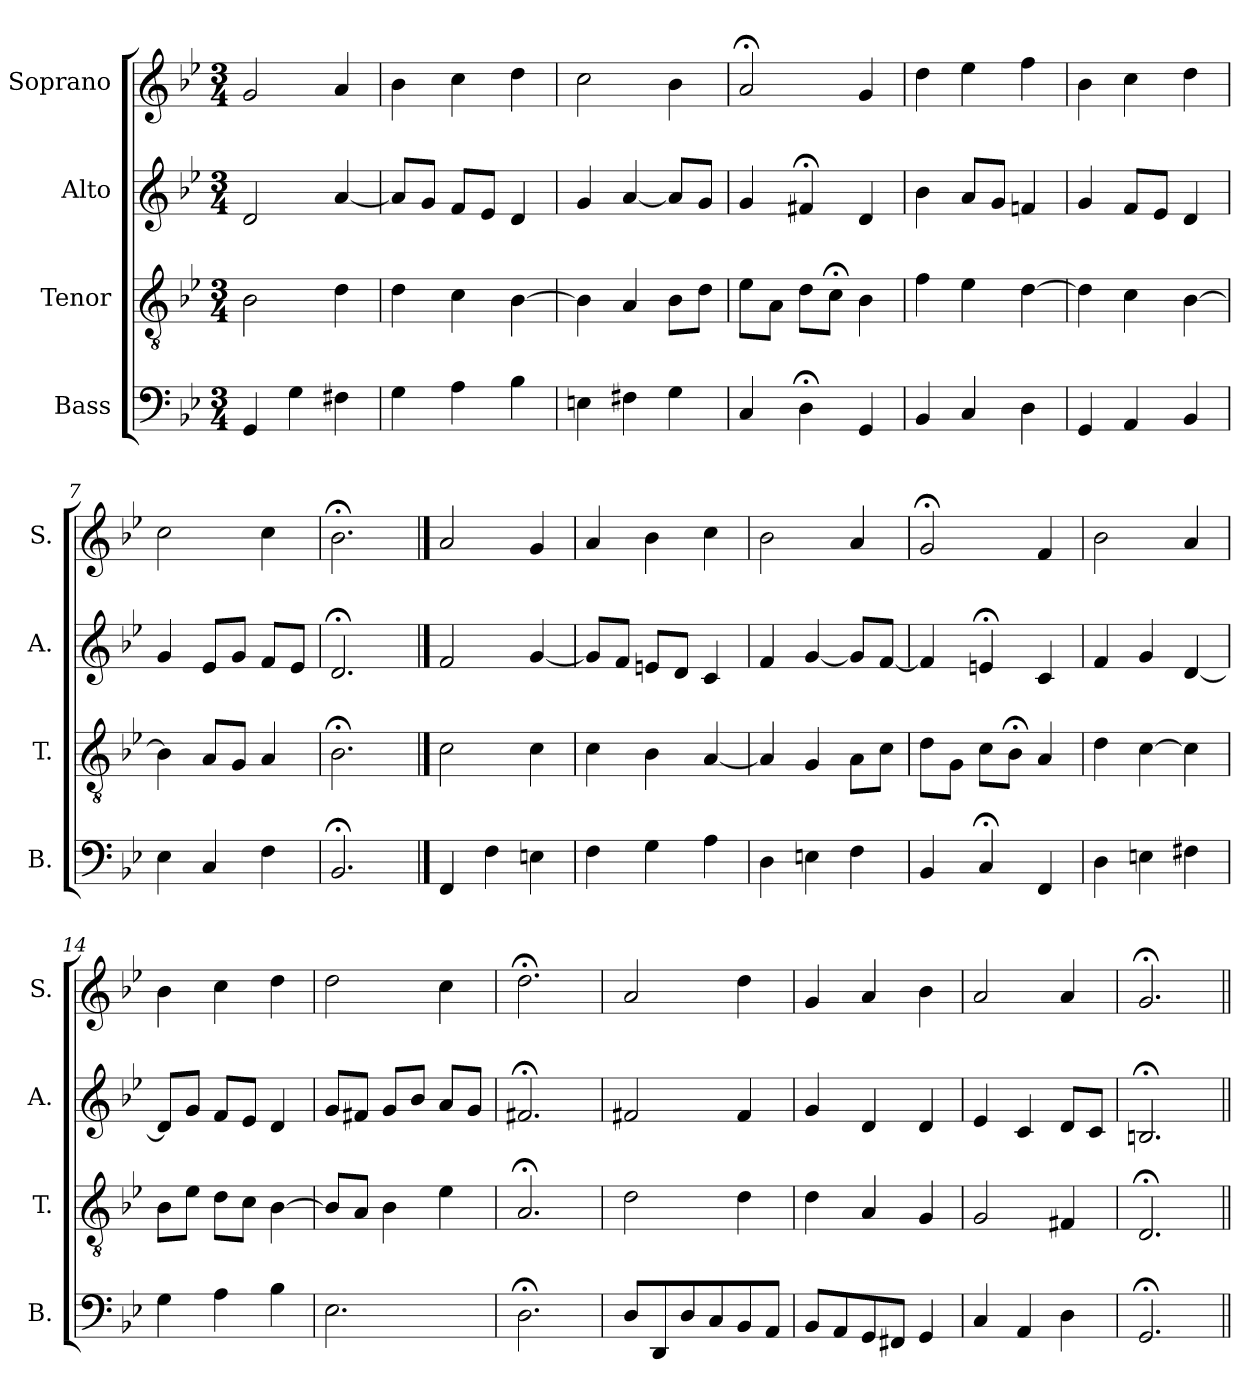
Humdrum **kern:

**kern	**kern	**kern	**kern
*part4	*part3	*part2	*part1
*staff4	*staff3	*staff2	*staff1
*I"Bass	*I"Tenor	*I"Alto	*I"Soprano
*I'B.	*I'T.	*I'A.	*I'S.
*clefF4	*clefGv2	*clefG2	*clefG2
*	*ITrd7c12	*	*
*k[b-e-]	*k[b-e-]	*k[b-e-]	*k[b-e-]
*B-:	*B-:	*B-:	*B-:
*M3/4	*M3/4	*M3/4	*M3/4
=1	=1	=1	=1
4GG/	2BB-\	2d/	2g/
4G\	.	.	.
4F#X\	4D\	[4a/	4a/
=2	=2	=2	=2
4G\	4D\	8a/L]	4b-\
.	.	8g/J	.
4A\	4C\	8f/L	4cc\
.	.	8e-/J	.
4B-\	[4BB-\	4d/	4dd\
=3	=3	=3	=3
4En\	4BB-\]	4g/	2cc\
4F#X\	4AA/	[4a/	.
4G\	8BB-\L	8a/L]	4b-\
.	8D\J	8g/J	.
=4	=4	=4	=4
4C/	8E-\L	4g/	2a;</
.	8AA\J	.	.
4D;<\	8D\L	4f#X;</	.
.	8C;<\J	.	.
4GG/	4BB-\	4d/	4g/
=5	=5	=5	=5
4BB-/	4F\	4b-\	4dd\
4C/	4E-\	8a/L	4ee-\
.	.	8g/J	.
4D\	[4D\	4fn/	4ff\
=6	=6	=6	=6
4GG/	4D\]	4g/	4b-\
4AA/	4C\	8f/L	4cc\
.	.	8e-/J	.
4BB-/	[4BB-\	4d/	4dd\
!!LO:LB:g=z
=7	=7	=7	=7
4E-\	4BB-\]	4g/	2cc\
4C/	8AA/L	8e-/L	.
.	8GG/J	8g/J	.
4F\	4AA/	8f/L	4cc\
.	.	8e-/J	.
=8	=8	=8	=8
2.BB-;</	2.BB-;<\	2.d;</	2.b-;<\
==9	==9	==9	==9
4FF/	2C\	2f/	2a/
4F\	.	.	.
4En\	4C\	[4g/	4g/
=10	=10	=10	=10
4F\	4C\	8g/L]	4a/
.	.	8f/J	.
4G\	4BB-\	8en/L	4b-\
.	.	8d/J	.
4A\	[4AA/	4c/	4cc\
=11	=11	=11	=11
4D\	4AA/]	4f/	2b-\
4En\	4GG/	[4g/	.
4F\	8AA\L	8g/L]	4a/
.	8C\J	[8f/J	.
=12	=12	=12	=12
4BB-/	8D\L	4f/]	2g;</
.	8GG\J	.	.
4C;</	8C\L	4en;</	.
.	8BB-;<\J	.	.
4FF/	4AA/	4c/	4f/
=13	=13	=13	=13
4D\	4D\	4f/	2b-\
4En\	[4C\	4g/	.
4F#X\	4C\]	[4d/	4a/
!!LO:PB:g=z
=14	=14	=14	=14
4G\	8BB-\L	8d/L]	4b-\
.	8E-\J	8g/J	.
4A\	8D\L	8f/L	4cc\
.	8C\J	8e-/J	.
4B-\	[4BB-\	4d/	4dd\
=15	=15	=15	=15
2.E-\	8BB-/L]	8g/L	2dd\
.	8AA/J	8f#X/J	.
.	4BB-\	8g/L	.
.	.	8b-/J	.
.	4E-\	8a/L	4cc\
.	.	8g/J	.
=16	=16	=16	=16
2.D;<\	2.AA;</	2.f#X;</	2.dd;<\
=17	=17	=17	=17
8D/L	2D\	2f#X/	2a/
8DD/	.	.	.
8D/	.	.	.
8C/	.	.	.
8BB-/	4D\	4f#/	4dd\
8AA/J	.	.	.
=18	=18	=18	=18
8BB-/L	4D\	4g/	4g/
8AA/	.	.	.
8GG/	4AA/	4d/	4a/
8FF#X/J	.	.	.
4GG/	4GG/	4d/	4b-\
=19	=19	=19	=19
4C/	2GG/	4e-/	2a/
4AA/	.	4c/	.
4D\	4FF#X/	8d/L	4a/
.	.	8c/J	.
=20	=20	=20	=20
2.GG;</	2.DD;</	2.Bn;</	2.g;</
=||	=||	=||	=||
*-	*-	*-	*-
